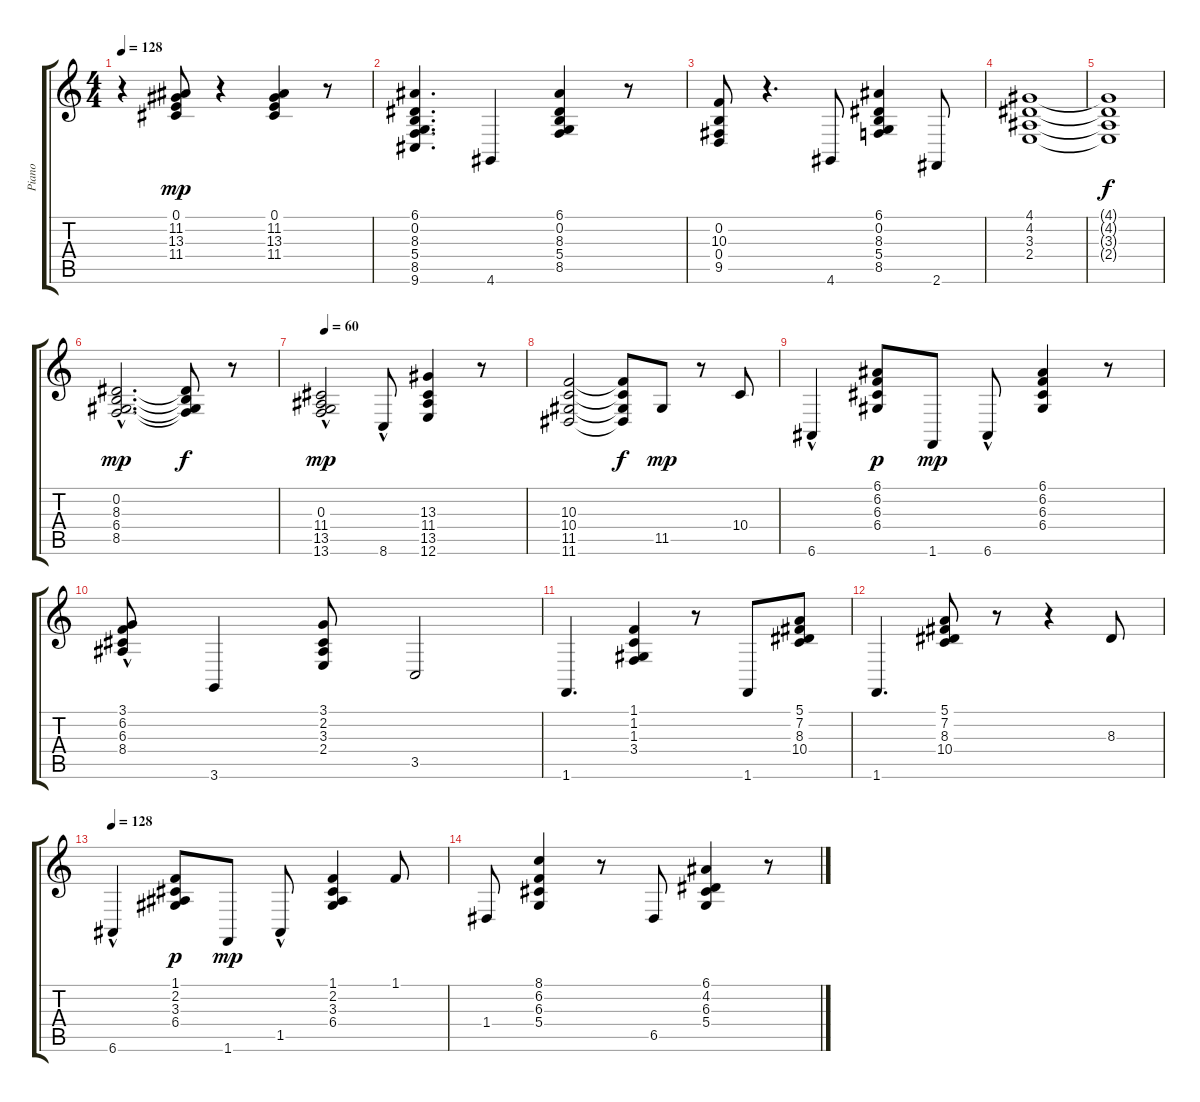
\track ("Piano" "Piano") {instrument acousticgrandpiano}
\staff {score tabs}
\tuning (E4 B3 G3 D3 A2 E2) {hide}
\ts (4 4)
\tempo 128
\clef g2
\ks c
r.4{dy mp} (0.1 11.2 13.3 11.4).8 r.4 (0.1 11.2 13.3 11.4).4 r.8 |
(6.1 0.2 8.3 5.4 8.5 9.6).4{d} 4.6.4 (6.1 0.2 8.3 5.4 8.5).4 r.8 |
(0.2 10.3 0.4 9.5).8 r.4{d} 4.6.8 (6.1 0.2 8.3 5.4 8.5).4 2.6.8 |
(4.1 4.2 3.3 2.4).1 |
(4.1{t} 4.2{t} 3.3{t} 2.4{t}).1{dy f} |
(0.2{hac} 8.3{hac} 6.4{hac} 8.5{hac}).2{d dy mp} (0.2{t} 8.3{t} 6.4{t} 8.5{t}).8{dy f} r.8 |
\tempo 60
(0.3{hac} 11.4{hac} 13.5{hac} 13.6{hac}).2{dy mp} 8.6{hac}.8 (13.3 11.4 13.5 12.6).4 r.8 |
(10.3 10.4 11.5 11.6).2 (10.3{t} 10.4{t} 11.5{t} 11.6{t}).8{dy f} 11.5.8{dy mp} r.8 10.4.8 |
6.6{hac}.4 (6.1 6.2 6.3 6.4).8{dy p} 1.6.8{dy mp} 6.6{hac}.8 (6.1 6.2 6.3 6.4).4 r.8 |
(3.1{hac} 6.2{hac} 6.3{hac} 8.4{hac}).8 3.6.4 (3.1 2.2 3.3 2.4).8 3.5.2 |
1.6.4{d} (1.1 1.2 1.3 3.4).4 r.8 1.6.8 (5.1 7.2 8.3 10.4).8 |
1.6.4{d} (5.1 7.2 8.3 10.4).8 r.8 r.4 8.3.8 |
\tempo 128
6.6{hac}.4 (1.1 2.2 3.3 6.4).8{dy p} 1.6.8{dy mp} 1.5{hac}.8 (1.1 2.2 3.3 6.4).4 1.1.8 |
1.4.8 (8.1 6.2 6.3 5.4).4 r.8 6.5.8 (6.1 4.2 6.3 5.4).4 r.8
